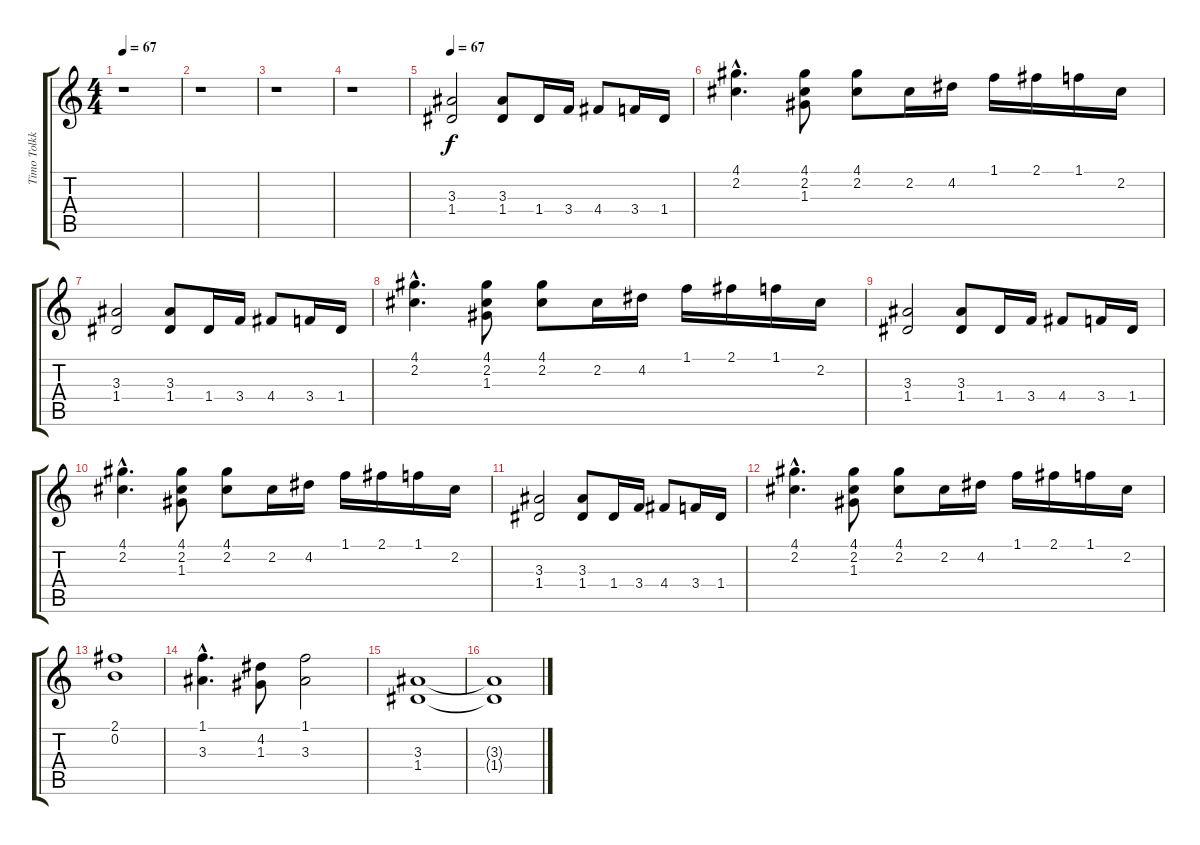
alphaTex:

\track ("Timo Tolkki" "Timo Tolkk") {instrument overdrivenguitar}
\staff {score tabs}
\tuning (E4 B3 G3 D3 A2 E2) {hide}
\ts (4 4)
\tempo 67
\clef g2
\ks c
r.1{dy f} |
r.1 |
r.1 |
r.1 |
\tempo 67
(3.3 1.4).2 (3.3 1.4).8 1.4.16 3.4.16 4.4.8 3.4.16 1.4.16 |
(4.1{hac} 2.2{hac}).4{d} (4.1 2.2 1.3).8 (4.1 2.2).8 2.2.16 4.2.16 1.1.16 2.1.16 1.1.16 2.2.16 |
(3.3 1.4).2 (3.3 1.4).8 1.4.16 3.4.16 4.4.8 3.4.16 1.4.16 |
(4.1{hac} 2.2{hac}).4{d} (4.1 2.2 1.3).8 (4.1 2.2).8 2.2.16 4.2.16 1.1.16 2.1.16 1.1.16 2.2.16 |
(3.3 1.4).2 (3.3 1.4).8 1.4.16 3.4.16 4.4.8 3.4.16 1.4.16 |
(4.1{hac} 2.2{hac}).4{d} (4.1 2.2 1.3).8 (4.1 2.2).8 2.2.16 4.2.16 1.1.16 2.1.16 1.1.16 2.2.16 |
(3.3 1.4).2 (3.3 1.4).8 1.4.16 3.4.16 4.4.8 3.4.16 1.4.16 |
(4.1{hac} 2.2{hac}).4{d} (4.1 2.2 1.3).8 (4.1 2.2).8 2.2.16 4.2.16 1.1.16 2.1.16 1.1.16 2.2.16 |
(2.1 0.2).1 |
(1.1{hac} 3.3{hac}).4{d} (4.2 1.3).8 (1.1 3.3).2 |
(3.3 1.4).1 |
(3.3{t} 1.4{t}).1
